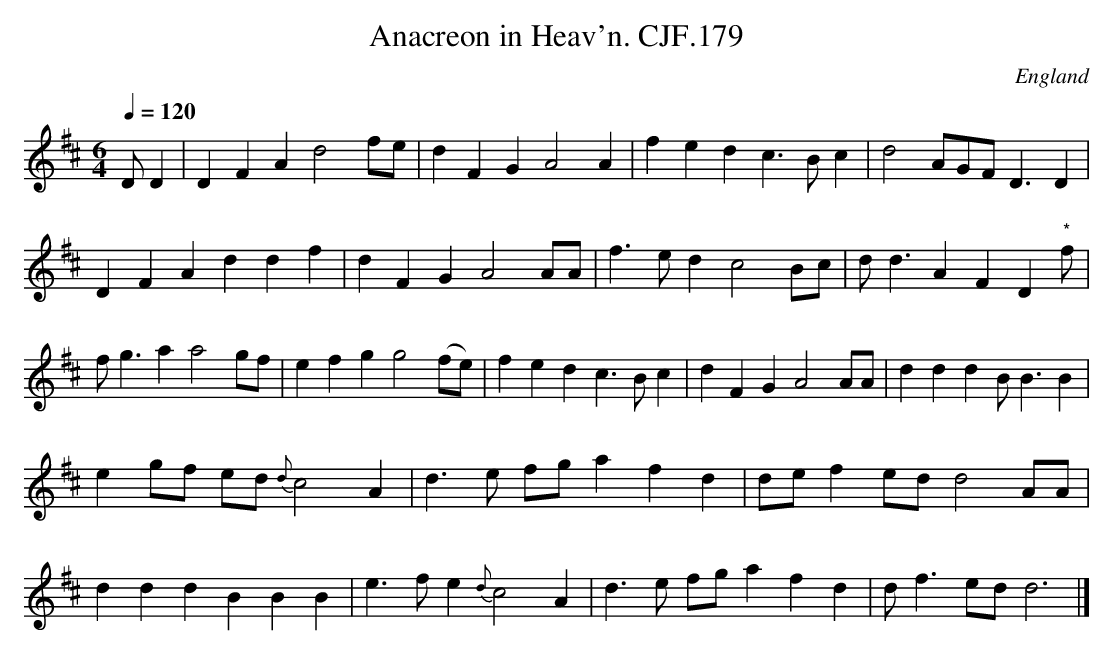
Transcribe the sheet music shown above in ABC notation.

X:1
T:Anacreon in Heav'n. CJF.179
O:England
M:6/4
L:1/4
Q:1/4=120
K:D major
D/D|DFAd2f/e/|dFGA2A|fedc>Bc|d2A/G/F/D3/2D|!
DFAddf|dFGA2A/A/|f>edc2B/c/|d<dAFD"*"f/2|!
f<gaa2g/f/|efgg2(f/e/)|fedc>Bc|dFGA2A/A/|dddB<BB|!
eg/f/ e/d/{d}c2A|d>e f/g/afd|d/e/fe/d/d2A/A/|!
dddBBB|e>fe{d}c2A|d>e f/g/afd|d<fe/d/d3|]
